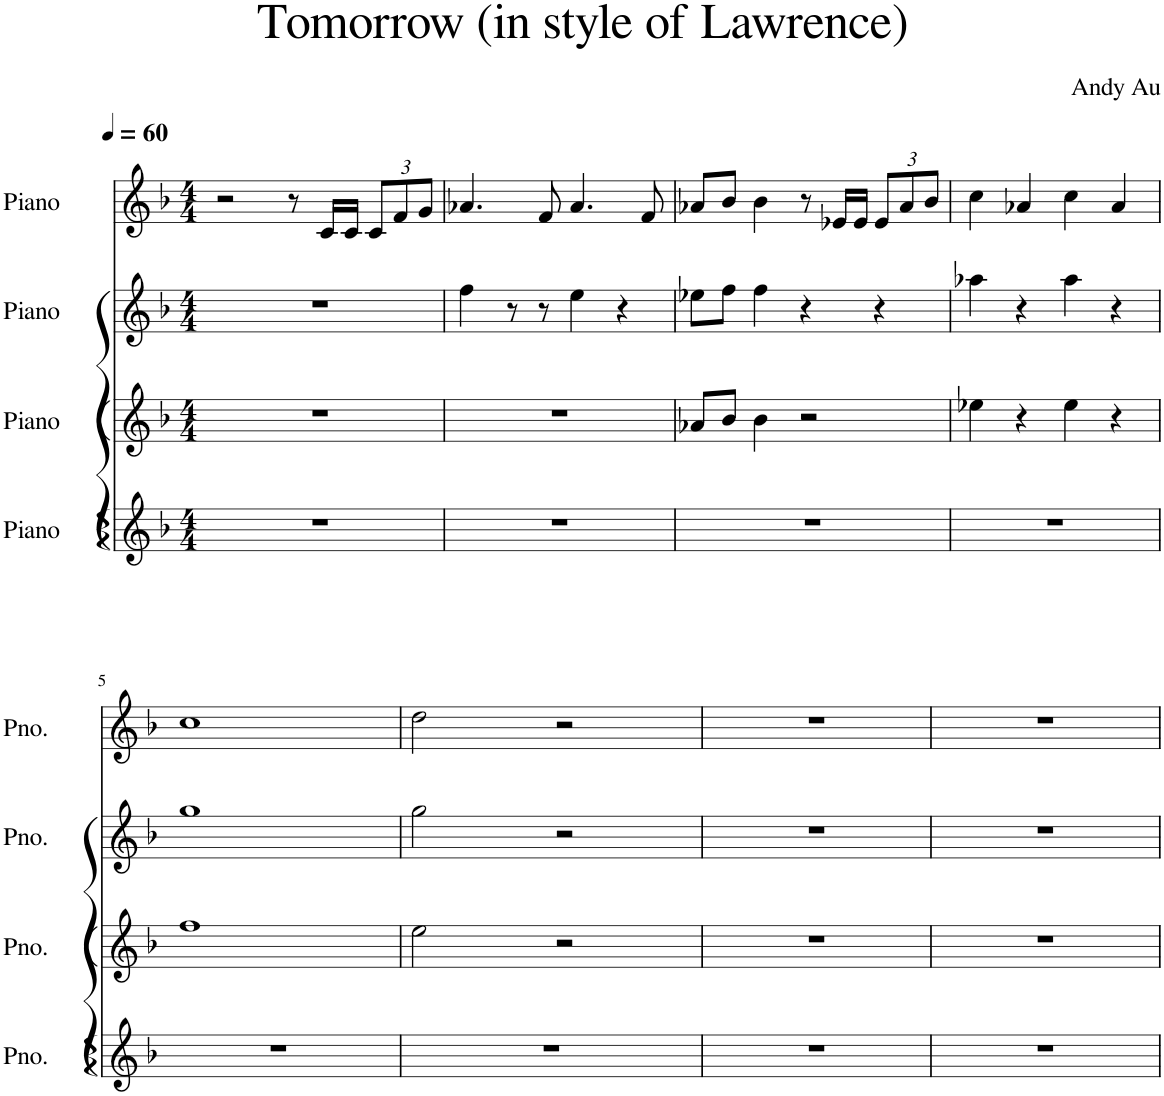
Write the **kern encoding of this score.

**kern	**kern	**kern	**kern
*part4	*part3	*part2	*part1
*staff4	*staff3	*staff2	*staff1
*I"Piano	*I"Piano	*I"Piano	*I"Piano
*I'Pno.	*I'Pno.	*I'Pno.	*I'Pno.
*clefG2	*clefG2	*clefG2	*clefG2
*k[b-]	*k[b-]	*k[b-]	*k[b-]
*M4/4	*M4/4	*M4/4	*M4/4
=1	=1	=1	=1
*	*	*	*^
1r	1r	1r	2r	2ryy
.	.	.	8r	16ryy
*	*	*	*MM60	*
.	.	.	.	4..ryy
.	.	.	16c/LL	.
.	.	.	16c/JJ	.
*	*	*	*Xbrackettup	*
.	.	.	12c/L	.
.	.	.	12f/	.
.	.	.	12g/J	.
*	*	*	*v	*v
=2	=2	=2	=2
1r	1r	4ff\	4.a-X/
.	.	8r	.
.	.	8r	8f/
.	.	4ee\	4.a-/
.	.	4r	.
.	.	.	8f/
=3	=3	=3	=3
1r	8a-X/L	8ee-X\L	8a-X/L
.	8b-/J	8ff\J	8b-/J
.	4b-\	4ff\	4b-\
.	2r	4r	8r
.	.	.	16e-X/LL
.	.	.	16e-/JJ
.	.	4r	12e-/L
.	.	.	12a-/
.	.	.	12b-/J
=4	=4	=4	=4
1r	4ee-X\	4aa-X\	4cc\
.	4r	4r	4a-X/
.	4ee-\	4aa-\	4cc\
.	4r	4r	4a-/
!!LO:LB:g=z
=5	=5	=5	=5
1r	1ff	1gg	1cc
=6	=6	=6	=6
1r	2ee\	2gg\	2dd\
.	2r	2r	2r
=7	=7	=7	=7
1r	1r	1r	1r
=8	=8	=8	=8
1r	1r	1r	1r
=	=	=	=
*-	*-	*-	*-
